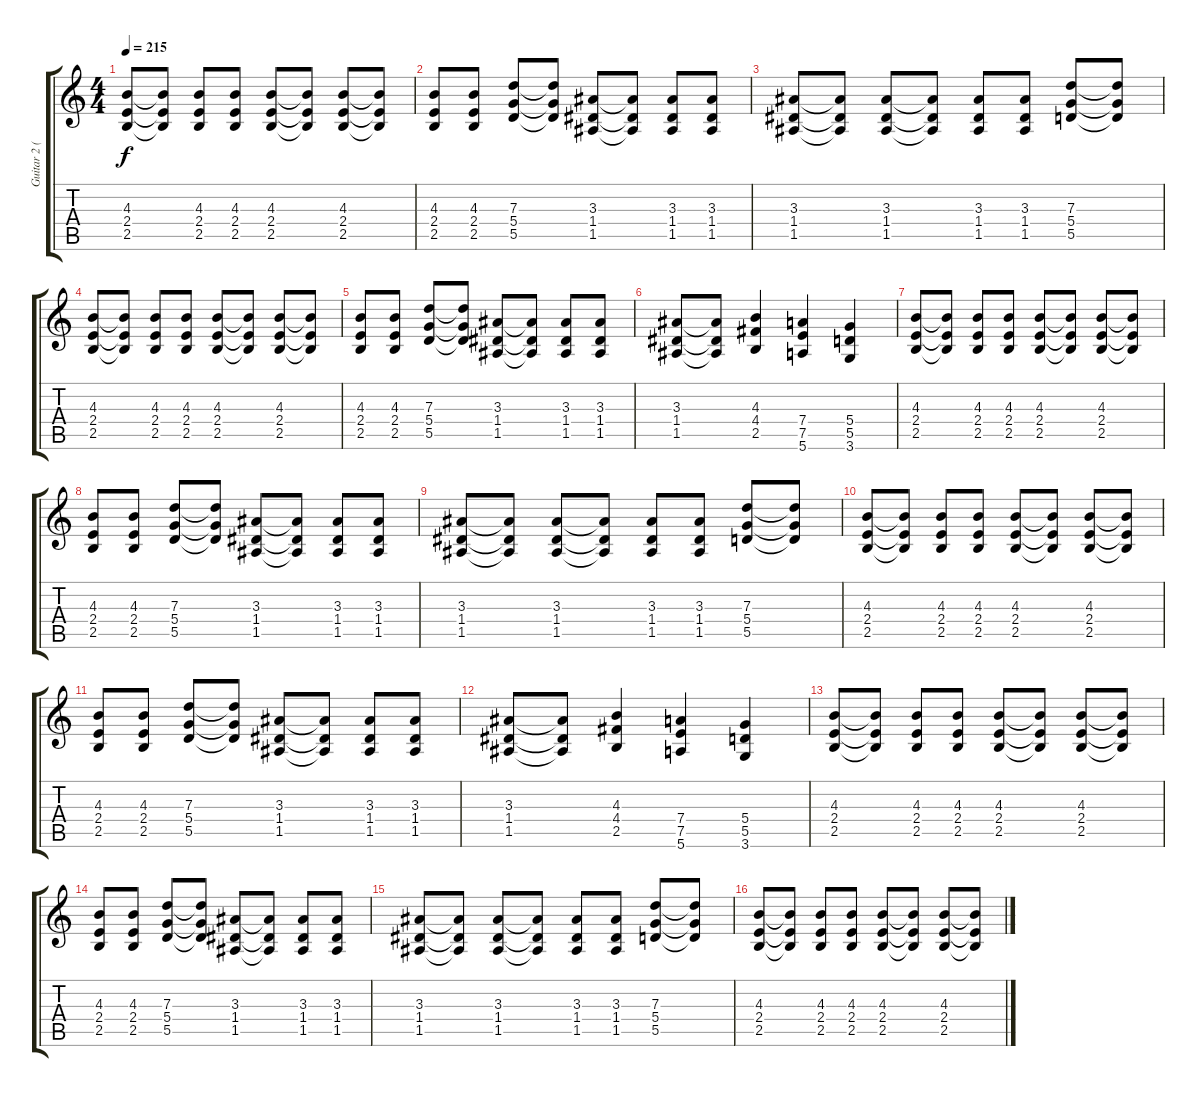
\track ("Guitar 2 (Silenoz)" "Guitar 2 (") {instrument distortionguitar}
\staff {score tabs}
\tuning (E4 B3 G3 D3 A2 E2) {hide}
\ts (4 4)
\tempo 215
\clef g2
\ks c
(4.3 2.4 2.5).8{dy f} (4.3{t} 2.4{t} 2.5{t}).8 (4.3 2.4 2.5).8 (4.3 2.4 2.5).8 (4.3 2.4 2.5).8 (4.3{t} 2.4{t} 2.5{t}).8 (4.3 2.4 2.5).8 (4.3{t} 2.4{t} 2.5{t}).8 |
(4.3 2.4 2.5).8 (4.3 2.4 2.5).8 (7.3 5.4 5.5).8 (7.3{t} 5.4{t} 5.5{t}).8 (3.3 1.4 1.5).8 (3.3{t} 1.4{t} 1.5{t}).8 (3.3 1.4 1.5).8 (3.3 1.4 1.5).8 |
(3.3 1.4 1.5).8 (3.3{t} 1.4{t} 1.5{t}).8 (3.3 1.4 1.5).8 (3.3{t} 1.4{t} 1.5{t}).8 (3.3 1.4 1.5).8 (3.3 1.4 1.5).8 (7.3 5.4 5.5).8 (7.3{t} 5.4{t} 5.5{t}).8 |
(4.3 2.4 2.5).8 (4.3{t} 2.4{t} 2.5{t}).8 (4.3 2.4 2.5).8 (4.3 2.4 2.5).8 (4.3 2.4 2.5).8 (4.3{t} 2.4{t} 2.5{t}).8 (4.3 2.4 2.5).8 (4.3{t} 2.4{t} 2.5{t}).8 |
(4.3 2.4 2.5).8 (4.3 2.4 2.5).8 (7.3 5.4 5.5).8 (7.3{t} 5.4{t} 5.5{t}).8 (3.3 1.4 1.5).8 (3.3{t} 1.4{t} 1.5{t}).8 (3.3 1.4 1.5).8 (3.3 1.4 1.5).8 |
(3.3 1.4 1.5).8 (3.3{t} 1.4{t} 1.5{t}).8 (4.3 4.4 2.5).4 (7.4 7.5 5.6).4 (5.4 5.5 3.6).4 |
(4.3 2.4 2.5).8 (4.3{t} 2.4{t} 2.5{t}).8 (4.3 2.4 2.5).8 (4.3 2.4 2.5).8 (4.3 2.4 2.5).8 (4.3{t} 2.4{t} 2.5{t}).8 (4.3 2.4 2.5).8 (4.3{t} 2.4{t} 2.5{t}).8 |
(4.3 2.4 2.5).8 (4.3 2.4 2.5).8 (7.3 5.4 5.5).8 (7.3{t} 5.4{t} 5.5{t}).8 (3.3 1.4 1.5).8 (3.3{t} 1.4{t} 1.5{t}).8 (3.3 1.4 1.5).8 (3.3 1.4 1.5).8 |
(3.3 1.4 1.5).8 (3.3{t} 1.4{t} 1.5{t}).8 (3.3 1.4 1.5).8 (3.3{t} 1.4{t} 1.5{t}).8 (3.3 1.4 1.5).8 (3.3 1.4 1.5).8 (7.3 5.4 5.5).8 (7.3{t} 5.4{t} 5.5{t}).8 |
(4.3 2.4 2.5).8 (4.3{t} 2.4{t} 2.5{t}).8 (4.3 2.4 2.5).8 (4.3 2.4 2.5).8 (4.3 2.4 2.5).8 (4.3{t} 2.4{t} 2.5{t}).8 (4.3 2.4 2.5).8 (4.3{t} 2.4{t} 2.5{t}).8 |
(4.3 2.4 2.5).8 (4.3 2.4 2.5).8 (7.3 5.4 5.5).8 (7.3{t} 5.4{t} 5.5{t}).8 (3.3 1.4 1.5).8 (3.3{t} 1.4{t} 1.5{t}).8 (3.3 1.4 1.5).8 (3.3 1.4 1.5).8 |
(3.3 1.4 1.5).8 (3.3{t} 1.4{t} 1.5{t}).8 (4.3 4.4 2.5).4 (7.4 7.5 5.6).4 (5.4 5.5 3.6).4 |
(4.3 2.4 2.5).8 (4.3{t} 2.4{t} 2.5{t}).8 (4.3 2.4 2.5).8 (4.3 2.4 2.5).8 (4.3 2.4 2.5).8 (4.3{t} 2.4{t} 2.5{t}).8 (4.3 2.4 2.5).8 (4.3{t} 2.4{t} 2.5{t}).8 |
(4.3 2.4 2.5).8 (4.3 2.4 2.5).8 (7.3 5.4 5.5).8 (7.3{t} 5.4{t} 5.5{t}).8 (3.3 1.4 1.5).8 (3.3{t} 1.4{t} 1.5{t}).8 (3.3 1.4 1.5).8 (3.3 1.4 1.5).8 |
(3.3 1.4 1.5).8 (3.3{t} 1.4{t} 1.5{t}).8 (3.3 1.4 1.5).8 (3.3{t} 1.4{t} 1.5{t}).8 (3.3 1.4 1.5).8 (3.3 1.4 1.5).8 (7.3 5.4 5.5).8 (7.3{t} 5.4{t} 5.5{t}).8 |
(4.3 2.4 2.5).8 (4.3{t} 2.4{t} 2.5{t}).8 (4.3 2.4 2.5).8 (4.3 2.4 2.5).8 (4.3 2.4 2.5).8 (4.3{t} 2.4{t} 2.5{t}).8 (4.3 2.4 2.5).8 (4.3{t} 2.4{t} 2.5{t}).8
